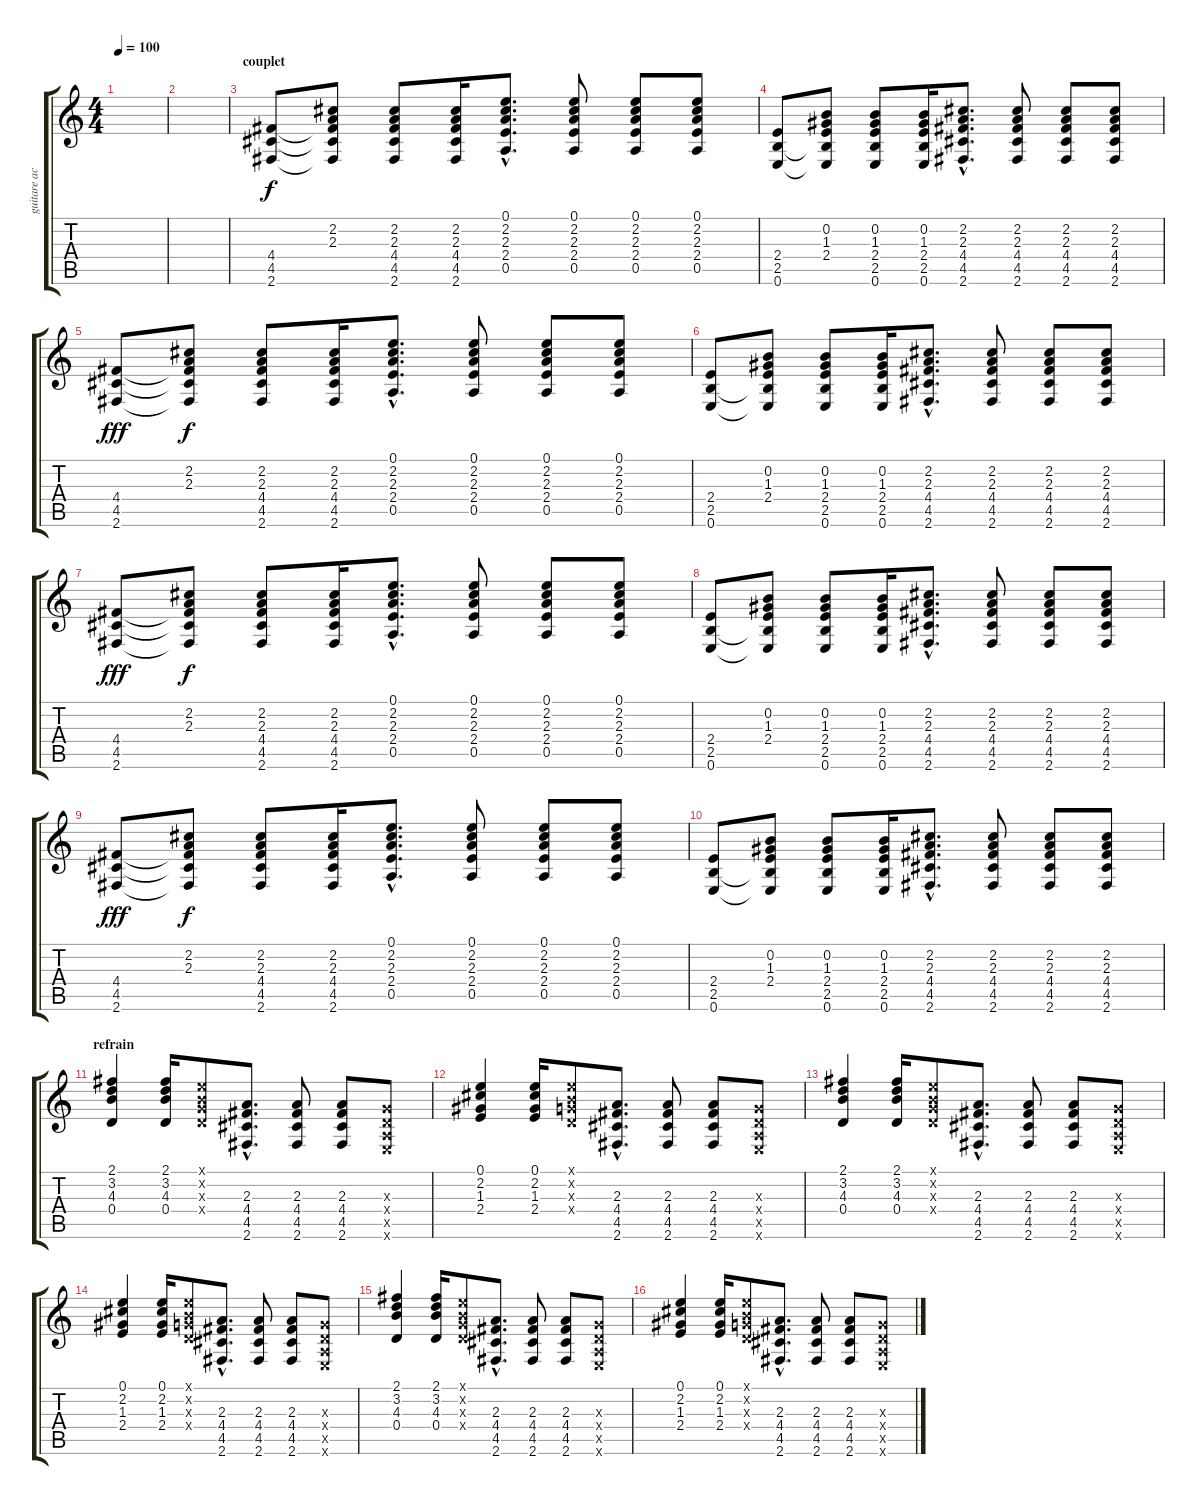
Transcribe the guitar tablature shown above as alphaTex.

\track ("guitare acoustique" "guitare ac") {instrument acousticguitarsteel}
\staff {score tabs}
\tuning (E4 B3 G3 D3 A2 E2) {hide}
\ts (4 4)
\tempo 100
\clef g2
\ks c
|
|
\section ("" "couplet")
(4.4 4.5 2.6).8 (2.2 2.3 4.4{t} 4.5{t} 2.6{t}).8{dy f} (2.2 2.3 4.4 4.5 2.6).8 (2.2 2.3 4.4 4.5 2.6).16 (0.1{hac} 2.2{hac} 2.3{hac} 2.4{hac} 0.5{hac}).8{d} (0.1 2.2 2.3 2.4 0.5).8 (0.1 2.2 2.3 2.4 0.5).8 (0.1 2.2 2.3 2.4 0.5).8 |
(2.4 2.5 0.6).8 (0.2 1.3 2.4 2.5{t} 0.6{t}).8 (0.2 1.3 2.4 2.5 0.6).8 (0.2 1.3 2.4 2.5 0.6).16 (2.2{hac} 2.3{hac} 4.4{hac} 4.5{hac} 2.6{hac}).8{d} (2.2 2.3 4.4 4.5 2.6).8 (2.2 2.3 4.4 4.5 2.6).8 (2.2 2.3 4.4 4.5 2.6).8 |
(4.4 4.5 2.6).8{dy fff} (2.2 2.3 4.4{t} 4.5{t} 2.6{t}).8{dy f} (2.2 2.3 4.4 4.5 2.6).8 (2.2 2.3 4.4 4.5 2.6).16 (0.1{hac} 2.2{hac} 2.3{hac} 2.4{hac} 0.5{hac}).8{d} (0.1 2.2 2.3 2.4 0.5).8 (0.1 2.2 2.3 2.4 0.5).8 (0.1 2.2 2.3 2.4 0.5).8 |
(2.4 2.5 0.6).8 (0.2 1.3 2.4 2.5{t} 0.6{t}).8 (0.2 1.3 2.4 2.5 0.6).8 (0.2 1.3 2.4 2.5 0.6).16 (2.2{hac} 2.3{hac} 4.4{hac} 4.5{hac} 2.6{hac}).8{d} (2.2 2.3 4.4 4.5 2.6).8 (2.2 2.3 4.4 4.5 2.6).8 (2.2 2.3 4.4 4.5 2.6).8 |
(4.4 4.5 2.6).8{dy fff} (2.2 2.3 4.4{t} 4.5{t} 2.6{t}).8{dy f} (2.2 2.3 4.4 4.5 2.6).8 (2.2 2.3 4.4 4.5 2.6).16 (0.1{hac} 2.2{hac} 2.3{hac} 2.4{hac} 0.5{hac}).8{d} (0.1 2.2 2.3 2.4 0.5).8 (0.1 2.2 2.3 2.4 0.5).8 (0.1 2.2 2.3 2.4 0.5).8 |
(2.4 2.5 0.6).8 (0.2 1.3 2.4 2.5{t} 0.6{t}).8 (0.2 1.3 2.4 2.5 0.6).8 (0.2 1.3 2.4 2.5 0.6).16 (2.2{hac} 2.3{hac} 4.4{hac} 4.5{hac} 2.6{hac}).8{d} (2.2 2.3 4.4 4.5 2.6).8 (2.2 2.3 4.4 4.5 2.6).8 (2.2 2.3 4.4 4.5 2.6).8 |
(4.4 4.5 2.6).8{dy fff} (2.2 2.3 4.4{t} 4.5{t} 2.6{t}).8{dy f} (2.2 2.3 4.4 4.5 2.6).8 (2.2 2.3 4.4 4.5 2.6).16 (0.1{hac} 2.2{hac} 2.3{hac} 2.4{hac} 0.5{hac}).8{d} (0.1 2.2 2.3 2.4 0.5).8 (0.1 2.2 2.3 2.4 0.5).8 (0.1 2.2 2.3 2.4 0.5).8 |
(2.4 2.5 0.6).8 (0.2 1.3 2.4 2.5{t} 0.6{t}).8 (0.2 1.3 2.4 2.5 0.6).8 (0.2 1.3 2.4 2.5 0.6).16 (2.2{hac} 2.3{hac} 4.4{hac} 4.5{hac} 2.6{hac}).8{d} (2.2 2.3 4.4 4.5 2.6).8 (2.2 2.3 4.4 4.5 2.6).8 (2.2 2.3 4.4 4.5 2.6).8 |
\section ("" "refrain")
(2.1 3.2 4.3 0.4).4 (2.1 3.2 4.3 0.4).16 (0.1{x} 0.2{x} 0.3{x} 0.4{x}).8 (2.3{hac} 4.4{hac} 4.5{hac} 2.6{hac}).8{d} (2.3 4.4 4.5 2.6).8 (2.3 4.4 4.5 2.6).8 (0.3{x} 0.4{x} 0.5{x} 0.6{x}).8 |
(0.1 2.2 1.3 2.4).4 (0.1 2.2 1.3 2.4).16 (0.1{x} 0.2{x} 0.3{x} 0.4{x}).8 (2.3{hac} 4.4{hac} 4.5{hac} 2.6{hac}).8{d} (2.3 4.4 4.5 2.6).8 (2.3 4.4 4.5 2.6).8 (0.3{x} 0.4{x} 0.5{x} 0.6{x}).8 |
(2.1 3.2 4.3 0.4).4 (2.1 3.2 4.3 0.4).16 (0.1{x} 0.2{x} 0.3{x} 0.4{x}).8 (2.3{hac} 4.4{hac} 4.5{hac} 2.6{hac}).8{d} (2.3 4.4 4.5 2.6).8 (2.3 4.4 4.5 2.6).8 (0.3{x} 0.4{x} 0.5{x} 0.6{x}).8 |
(0.1 2.2 1.3 2.4).4 (0.1 2.2 1.3 2.4).16 (0.1{x} 0.2{x} 0.3{x} 0.4{x}).8 (2.3{hac} 4.4{hac} 4.5{hac} 2.6{hac}).8{d} (2.3 4.4 4.5 2.6).8 (2.3 4.4 4.5 2.6).8 (0.3{x} 0.4{x} 0.5{x} 0.6{x}).8 |
(2.1 3.2 4.3 0.4).4 (2.1 3.2 4.3 0.4).16 (0.1{x} 0.2{x} 0.3{x} 0.4{x}).8 (2.3{hac} 4.4{hac} 4.5{hac} 2.6{hac}).8{d} (2.3 4.4 4.5 2.6).8 (2.3 4.4 4.5 2.6).8 (0.3{x} 0.4{x} 0.5{x} 0.6{x}).8 |
(0.1 2.2 1.3 2.4).4 (0.1 2.2 1.3 2.4).16 (0.1{x} 0.2{x} 0.3{x} 0.4{x}).8 (2.3{hac} 4.4{hac} 4.5{hac} 2.6{hac}).8{d} (2.3 4.4 4.5 2.6).8 (2.3 4.4 4.5 2.6).8 (0.3{x} 0.4{x} 0.5{x} 0.6{x}).8
